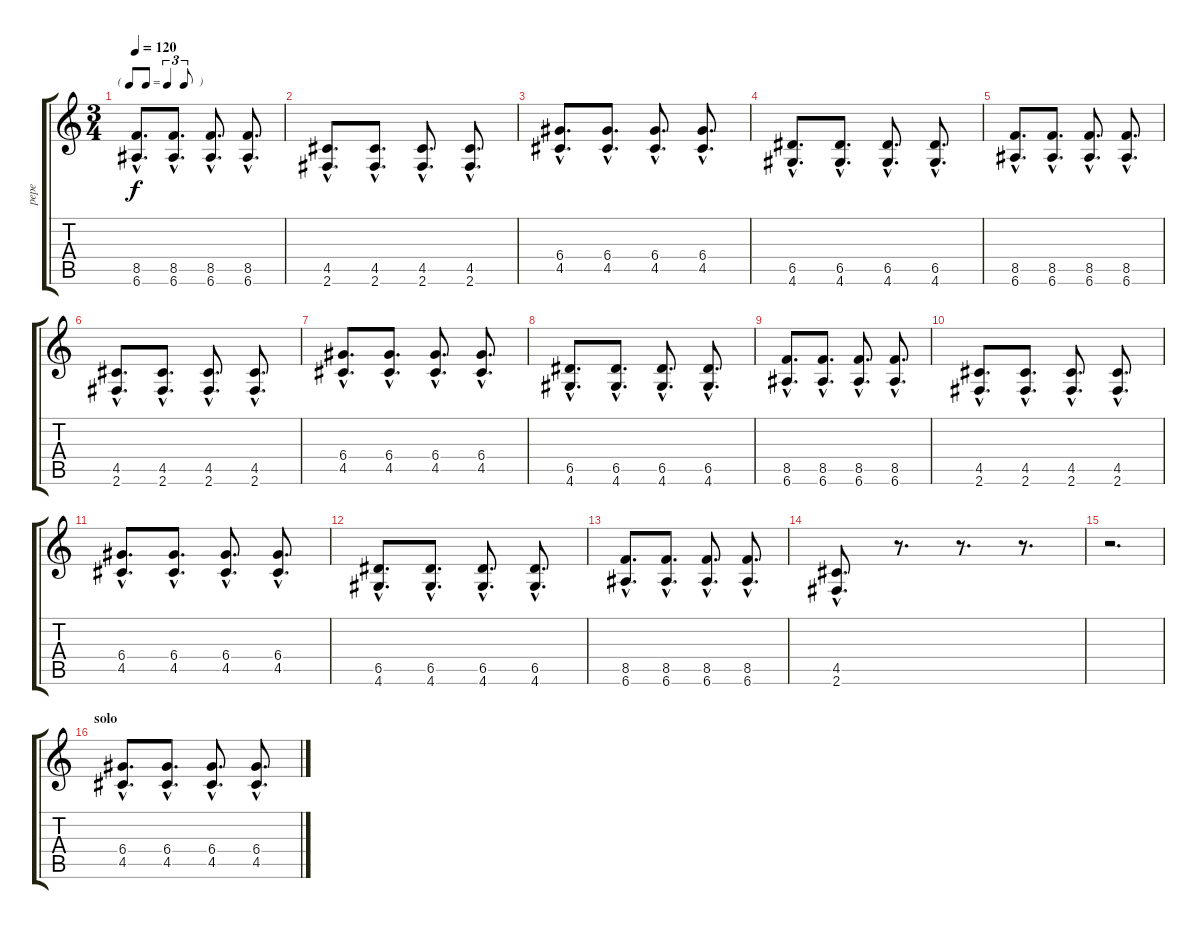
\track ("pepe" "pepe") {instrument distortionguitar}
\staff {score tabs}
\tuning (E4 B3 G3 D3 A2 E2) {hide}
\ts (3 4)
\tf triplet8th
\tempo 120
\clef g2
\ks c
(8.5{hac} 6.6{hac}).8{d dy f} (8.5{hac} 6.6{hac}).8{d} (8.5{hac} 6.6{hac}).8{d} (8.5{hac} 6.6{hac}).8{d} |
(4.5{hac} 2.6{hac}).8{d} (4.5{hac} 2.6{hac}).8{d} (4.5{hac} 2.6{hac}).8{d} (4.5{hac} 2.6{hac}).8{d} |
(6.4{hac} 4.5{hac}).8{d} (6.4{hac} 4.5{hac}).8{d} (6.4{hac} 4.5{hac}).8{d} (6.4{hac} 4.5{hac}).8{d} |
(6.5{hac} 4.6{hac}).8{d} (6.5{hac} 4.6{hac}).8{d} (6.5{hac} 4.6{hac}).8{d} (6.5{hac} 4.6{hac}).8{d} |
(8.5{hac} 6.6{hac}).8{d} (8.5{hac} 6.6{hac}).8{d} (8.5{hac} 6.6{hac}).8{d} (8.5{hac} 6.6{hac}).8{d} |
(4.5{hac} 2.6{hac}).8{d} (4.5{hac} 2.6{hac}).8{d} (4.5{hac} 2.6{hac}).8{d} (4.5{hac} 2.6{hac}).8{d} |
(6.4{hac} 4.5{hac}).8{d} (6.4{hac} 4.5{hac}).8{d} (6.4{hac} 4.5{hac}).8{d} (6.4{hac} 4.5{hac}).8{d} |
(6.5{hac} 4.6{hac}).8{d} (6.5{hac} 4.6{hac}).8{d} (6.5{hac} 4.6{hac}).8{d} (6.5{hac} 4.6{hac}).8{d} |
(8.5{hac} 6.6{hac}).8{d} (8.5{hac} 6.6{hac}).8{d} (8.5{hac} 6.6{hac}).8{d} (8.5{hac} 6.6{hac}).8{d} |
(4.5{hac} 2.6{hac}).8{d} (4.5{hac} 2.6{hac}).8{d} (4.5{hac} 2.6{hac}).8{d} (4.5{hac} 2.6{hac}).8{d} |
(6.4{hac} 4.5{hac}).8{d} (6.4{hac} 4.5{hac}).8{d} (6.4{hac} 4.5{hac}).8{d} (6.4{hac} 4.5{hac}).8{d} |
(6.5{hac} 4.6{hac}).8{d} (6.5{hac} 4.6{hac}).8{d} (6.5{hac} 4.6{hac}).8{d} (6.5{hac} 4.6{hac}).8{d} |
(8.5{hac} 6.6{hac}).8{d} (8.5{hac} 6.6{hac}).8{d} (8.5{hac} 6.6{hac}).8{d} (8.5{hac} 6.6{hac}).8{d} |
(4.5{hac} 2.6{hac}).8{d} r.8{d} r.8{d} r.8{d} |
r.2{d} |
\section ("" "solo")
(6.4{hac} 4.5{hac}).8{d} (6.4{hac} 4.5{hac}).8{d} (6.4{hac} 4.5{hac}).8{d} (6.4{hac} 4.5{hac}).8{d}
